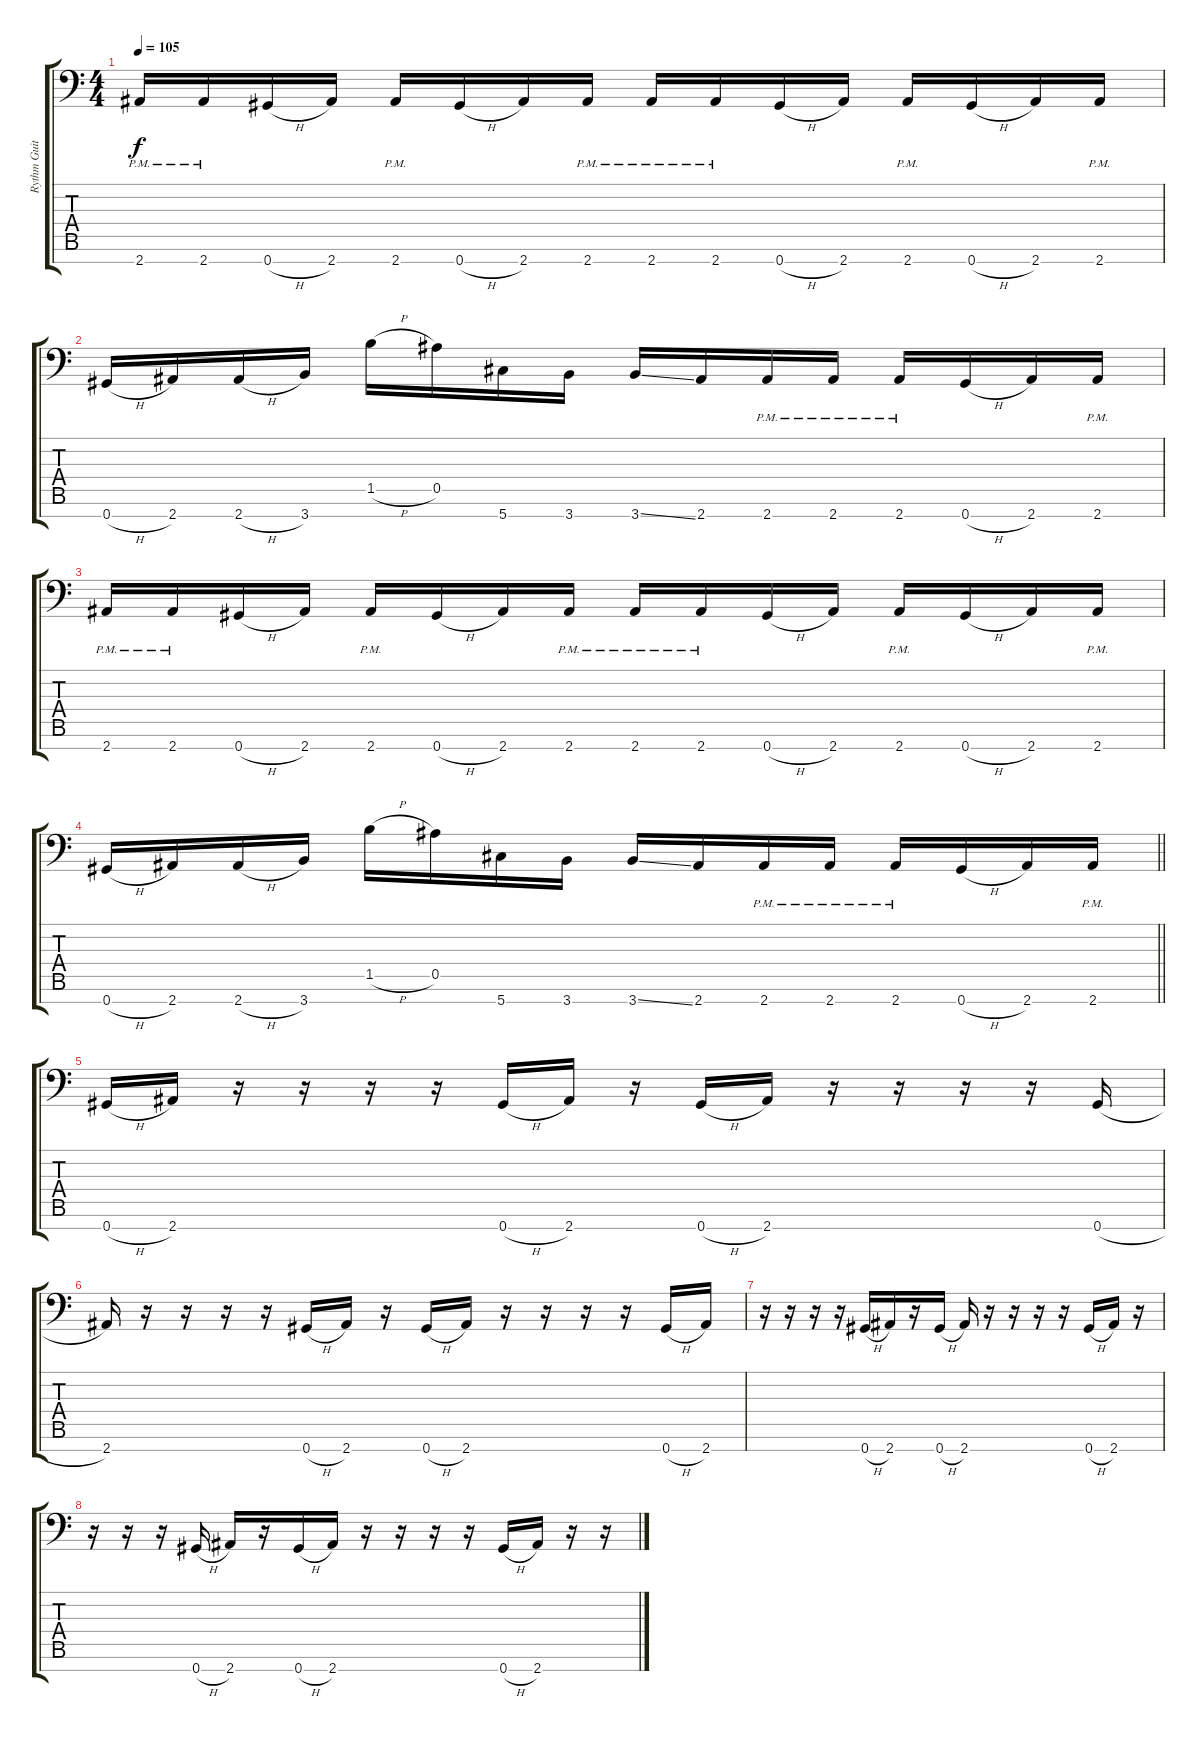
\track ("Rythm Guitar #1" "Rythm Guit") {instrument distortionguitar}
\staff {score tabs}
\tuning (Eb4 Bb3 F3 Eb3 Bb2 F2 Ab1) {hide}
\ts (4 4)
\tempo 105
\clef f4
\ks c
2.7{pm}.16{dy f} 2.7{pm}.16 0.7{h}.16 2.7.16 2.7{pm}.16 0.7{h}.16 2.7.16 2.7{pm}.16 2.7{pm}.16 2.7{pm}.16 0.7{h}.16 2.7.16 2.7{pm}.16 0.7{h}.16 2.7.16 2.7{pm}.16 |
0.7{h}.16 2.7.16 2.7{h}.16 3.7.16 1.5{h}.16 0.5.16 5.7.16 3.7.16 3.7{ss}.16 2.7.16 2.7{pm}.16 2.7{pm}.16 2.7{pm}.16 0.7{h}.16 2.7.16 2.7{pm}.16 |
2.7{pm}.16 2.7{pm}.16 0.7{h}.16 2.7.16 2.7{pm}.16 0.7{h}.16 2.7.16 2.7{pm}.16 2.7{pm}.16 2.7{pm}.16 0.7{h}.16 2.7.16 2.7{pm}.16 0.7{h}.16 2.7.16 2.7{pm}.16 |
\barLineRight lightlight
0.7{h}.16 2.7.16 2.7{h}.16 3.7.16 1.5{h}.16 0.5.16 5.7.16 3.7.16 3.7{ss}.16 2.7.16 2.7{pm}.16 2.7{pm}.16 2.7{pm}.16 0.7{h}.16 2.7.16 2.7{pm}.16 |
\section ("" "")
0.7{h}.16 2.7.16 r.16 r.16 r.16 r.16 0.7{h}.16 2.7.16 r.16 0.7{h}.16 2.7.16 r.16 r.16 r.16 r.16 0.7{h}.16 |
2.7.16 r.16 r.16 r.16 r.16 0.7{h}.16 2.7.16 r.16 0.7{h}.16 2.7.16 r.16 r.16 r.16 r.16 0.7{h}.16 2.7.16 |
r.16 r.16 r.16 r.16 0.7{h}.16 2.7.16 r.16 0.7{h}.16 2.7.16 r.16 r.16 r.16 r.16 0.7{h}.16 2.7.16 r.16 |
r.16 r.16 r.16 0.7{h}.16 2.7.16 r.16 0.7{h}.16 2.7.16 r.16 r.16 r.16 r.16 0.7{h}.16 2.7.16 r.16 r.16
